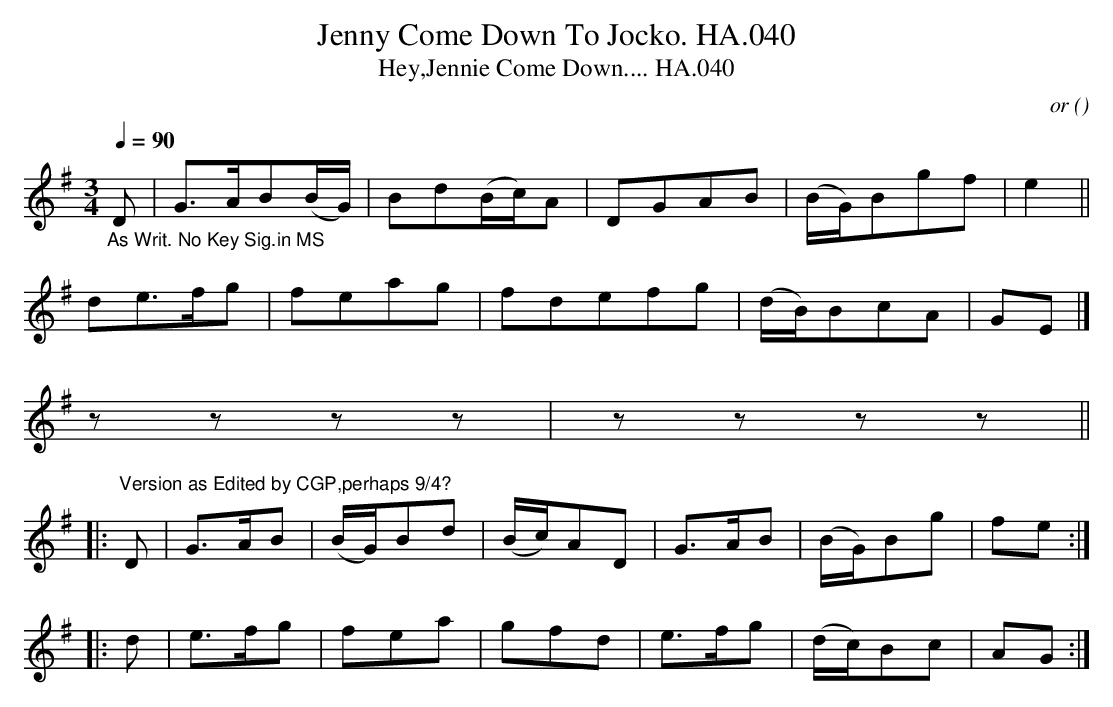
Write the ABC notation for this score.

X:1
T:Jenny Come Down To Jocko. HA.040
T:Hey,Jennie Come Down.... HA.040
M:3/4
L:1/8
Q:1/4=90
C:or
O:
K:G
"_As Writ. No Key Sig.in MS"D|G>AB(B/G/)|\
Bd(B/c/)A|DGAB|(B/G/)Bgf|e2||
de>fg|feag|fdefg|(d/B/)BcA|GE|]
zzzz|zzzz||
|:"^Version as Edited by CGP,perhaps 9/4?"D|G>AB|(B/G/)Bd|\
(B/c/)AD|G>AB|(B/G/)Bg|fe:|
|:d|e>fg|fea|gfd|e>fg|(d/c/)Bc|AG:|
